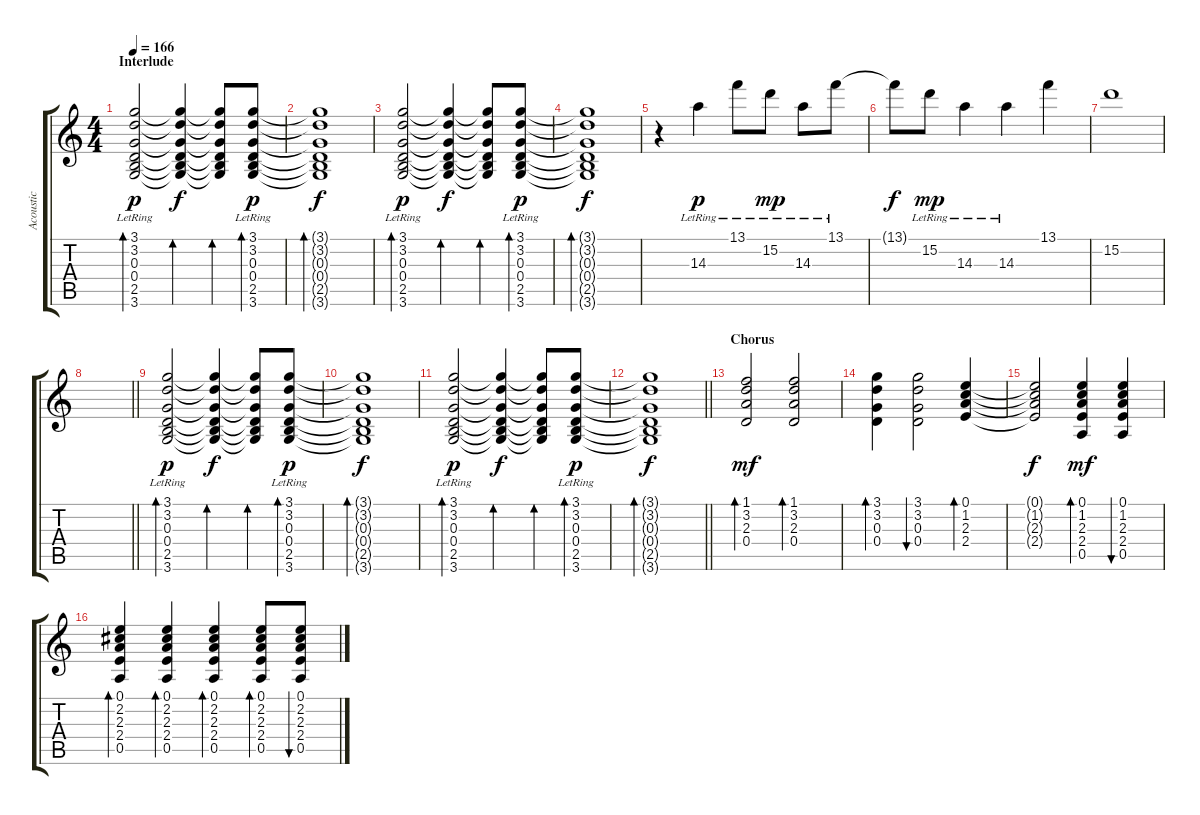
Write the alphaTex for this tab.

\track ("Acoustic" "Acoustic") {instrument acousticguitarsteel}
\staff {score tabs}
\tuning (E4 B3 G3 D3 A2 E2) {hide}
\ts (4 4)
\section ("" "Interlude")
\tempo 166
\clef g2
\ks c
(3.1{lr} 3.2{lr} 0.3 0.4 2.5{lr} 3.6{lr}).2{bd 60 dy p} (3.1{t} 3.2{t} 0.3{t} 0.4{t} 2.5{t} 3.6{t}).4{bd 120 dy f} (3.1{t} 3.2{t} 0.3{t} 0.4{t} 2.5{t} 3.6{t}).8{bd 120} (3.1{lr} 3.2{lr} 0.3 0.4 2.5{lr} 3.6{lr}).8{bd 120 dy p} |
(3.1{t} 3.2{t} 0.3{t} 0.4{t} 2.5{t} 3.6{t}).1{bd 120 dy f} |
(3.1{lr} 3.2{lr} 0.3 0.4 2.5{lr} 3.6{lr}).2{bd 30 dy p} (3.1{t} 3.2{t} 0.3{t} 0.4{t} 2.5{t} 3.6{t}).4{bd 120 dy f} (3.1{t} 3.2{t} 0.3{t} 0.4{t} 2.5{t} 3.6{t}).8{bd 120} (3.1{lr} 3.2{lr} 0.3 0.4 2.5{lr} 3.6{lr}).8{bd 120 dy p} |
(3.1{t} 3.2{t} 0.3{t} 0.4{t} 2.5{t} 3.6{t}).1{bd 120 dy f} |
r.4 14.3{lr}.4{dy p} 13.1{lr}.8 15.2{lr}.8{dy mp} 14.3{lr}.8 13.1{lr}.8 |
13.1{t}.8{dy f} 15.2{lr}.8{dy mp} 14.3{lr}.4 14.3{lr}.4 13.1.4 |
15.2.1 |
\barLineRight lightlight
|
(3.1{lr} 3.2{lr} 0.3 0.4 2.5{lr} 3.6{lr}).2{bd 60 dy p} (3.1{t} 3.2{t} 0.3{t} 0.4{t} 2.5{t} 3.6{t}).4{bd 120 dy f} (3.1{t} 3.2{t} 0.3{t} 0.4{t} 2.5{t} 3.6{t}).8{bd 120} (3.1{lr} 3.2{lr} 0.3 0.4 2.5{lr} 3.6{lr}).8{bd 120 dy p} |
(3.1{t} 3.2{t} 0.3{t} 0.4{t} 2.5{t} 3.6{t}).1{bd 120 dy f} |
(3.1{lr} 3.2{lr} 0.3 0.4 2.5{lr} 3.6{lr}).2{bd 30 dy p} (3.1{t} 3.2{t} 0.3{t} 0.4{t} 2.5{t} 3.6{t}).4{bd 120 dy f} (3.1{t} 3.2{t} 0.3{t} 0.4{t} 2.5{t} 3.6{t}).8{bd 120} (3.1{lr} 3.2{lr} 0.3 0.4 2.5{lr} 3.6{lr}).8{bd 120 dy p} |
\barLineRight lightlight
(3.1{t} 3.2{t} 0.3{t} 0.4{t} 2.5{t} 3.6{t}).1{bd 120 dy f} |
\section ("" "Chorus")
(1.1 3.2 2.3 0.4).2{bd 60 dy mf} (1.1 3.2 2.3 0.4).2{bd 60} |
(3.1 3.2 0.3 0.4).4{bd 30} (3.1 3.2 0.3 0.4).2{bu 30} (0.1 1.2 2.3 2.4).4{bd 30} |
(0.1{t} 1.2{t} 2.3{t} 2.4{t}).2{dy f} (0.1 1.2 2.3 2.4 0.5).4{bd 30 dy mf} (0.1 1.2 2.3 2.4 0.5).4{bu 30} |
(0.1 2.2 2.3 2.4 0.5).4{bd 30} (0.1 2.2 2.3 2.4 0.5).4{bd 30} (0.1 2.2 2.3 2.4 0.5).4{bd 30} (0.1 2.2 2.3 2.4 0.5).8{bd 30} (0.1 2.2 2.3 2.4 0.5).8{bu 30}
